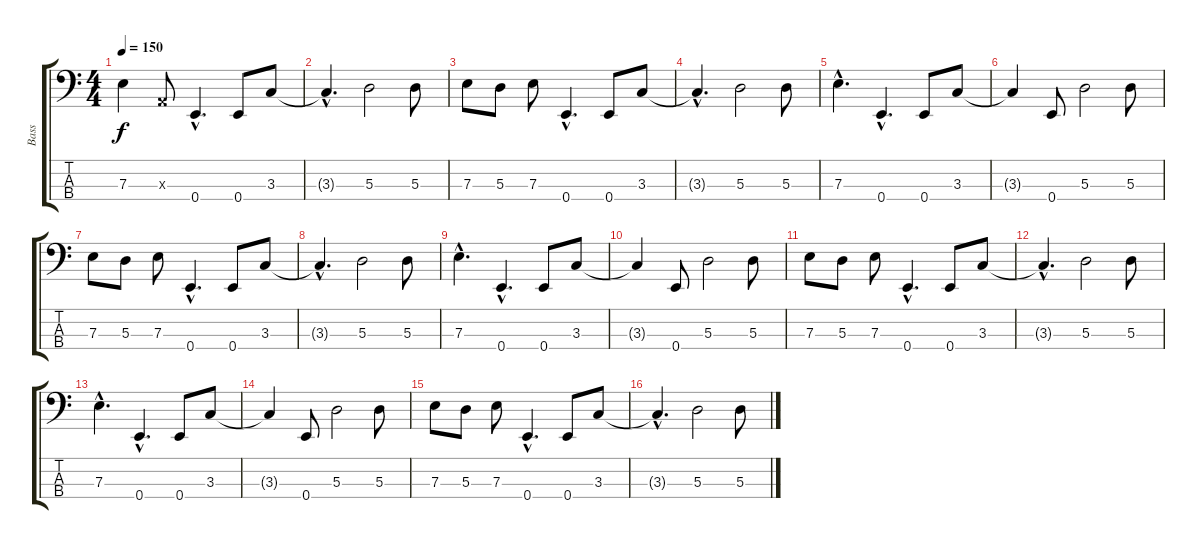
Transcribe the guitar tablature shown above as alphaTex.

\track ("Bass" "Bass") {instrument electricbassfinger}
\staff {score tabs}
\tuning (G2 D2 A1 E1) {hide}
\ts (4 4)
\tempo 150
\clef f4
\ks c
7.3.4{dy f} 0.3{x}.8 0.4{hac}.4{d} 0.4.8 3.3.8 |
3.3{hac t}.4{d} 5.3.2 5.3.8 |
7.3.8 5.3.8 7.3.8 0.4{hac}.4{d} 0.4.8 3.3.8 |
3.3{hac t}.4{d} 5.3.2 5.3.8 |
7.3{hac}.4{d} 0.4{hac}.4{d} 0.4.8 3.3.8 |
3.3{t}.4 0.4.8 5.3.2 5.3.8 |
7.3.8 5.3.8 7.3.8 0.4{hac}.4{d} 0.4.8 3.3.8 |
3.3{hac t}.4{d} 5.3.2 5.3.8 |
7.3{hac}.4{d} 0.4{hac}.4{d} 0.4.8 3.3.8 |
3.3{t}.4 0.4.8 5.3.2 5.3.8 |
7.3.8 5.3.8 7.3.8 0.4{hac}.4{d} 0.4.8 3.3.8 |
3.3{hac t}.4{d} 5.3.2 5.3.8 |
7.3{hac}.4{d} 0.4{hac}.4{d} 0.4.8 3.3.8 |
3.3{t}.4 0.4.8 5.3.2 5.3.8 |
7.3.8 5.3.8 7.3.8 0.4{hac}.4{d} 0.4.8 3.3.8 |
3.3{hac t}.4{d} 5.3.2 5.3.8
